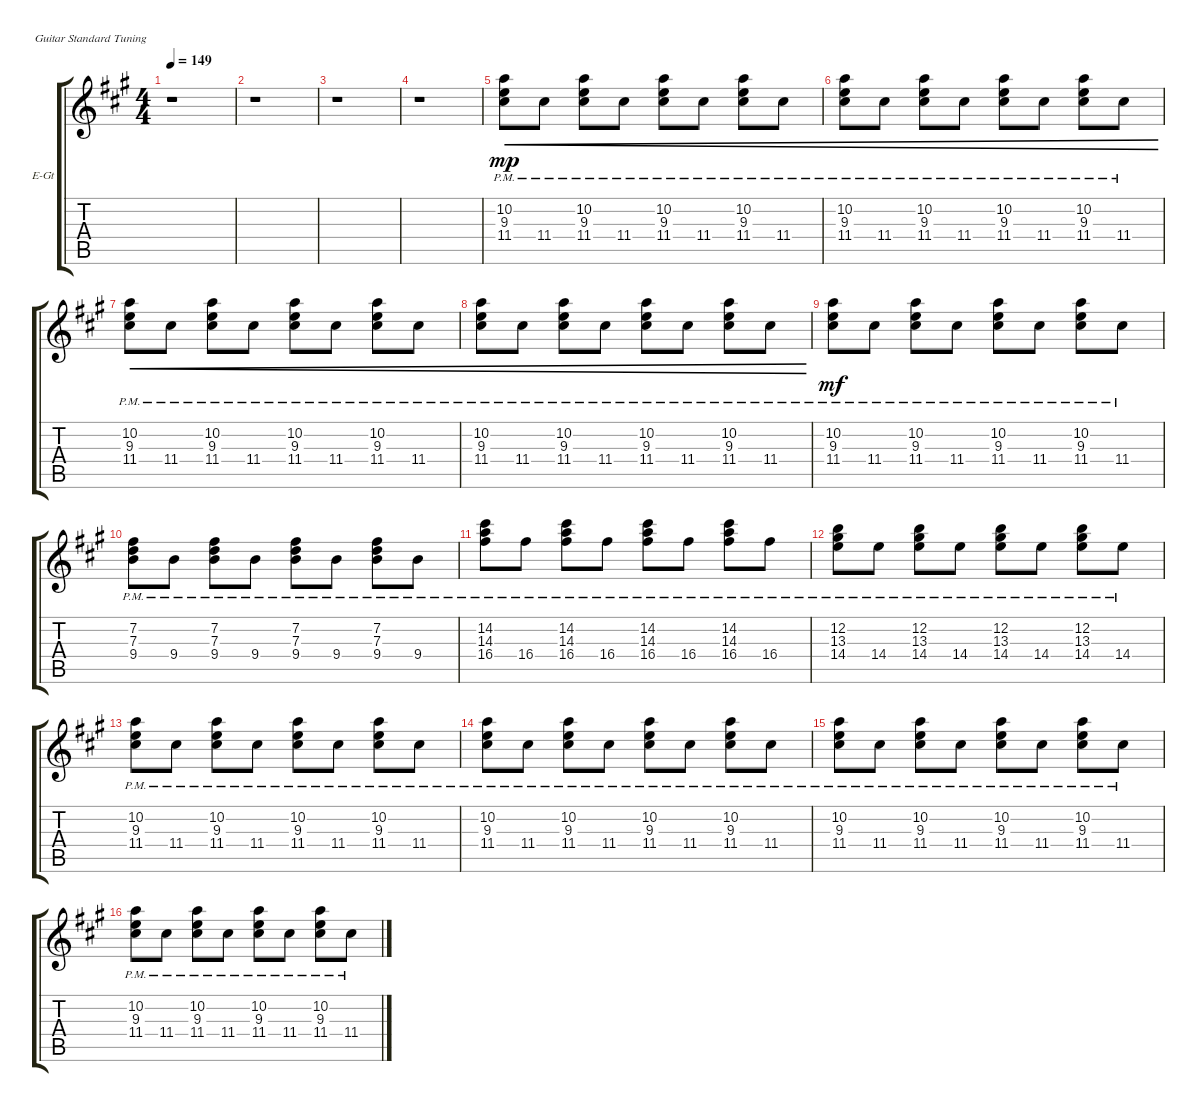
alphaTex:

\defaultSystemsLayout 4
\bracketExtendMode groupsimilarinstruments
\firstSystemTrackNameOrientation horizontal
\otherSystemsTrackNameOrientation horizontal
\track ("Guitar 3" "E-Gt") {instrument distortionguitar}
\staff {score tabs}
\tuning (E4 B3 G3 D3 A2 E2)
\ts (4 4)
\tempo 149
\clef g2
\scale
0.333333
\ks a
r.1{dy mp} |
\scale
0.333333 r.1 |
\scale
0.333333 r.1 |
\scale
0.333333 r.1 |
\scale
0.333333 (9.3{pm} 10.2{pm} 11.4{pm}).8{cre} 11.4{pm}.8{cre} (9.3{pm} 10.2{pm} 11.4{pm}).8{cre} 11.4{pm}.8{cre} (9.3{pm} 10.2{pm} 11.4{pm}).8{cre} 11.4{pm}.8{cre} (9.3{pm} 10.2{pm} 11.4{pm}).8{cre} 11.4{pm}.8{cre} |
\scale
0.333333 (9.3{pm} 10.2{pm} 11.4{pm}).8{cre} 11.4{pm}.8{cre} (9.3{pm} 10.2{pm} 11.4{pm}).8{cre} 11.4{pm}.8{cre} (9.3{pm} 10.2{pm} 11.4{pm}).8{cre} 11.4{pm}.8{cre} (9.3{pm} 10.2{pm} 11.4{pm}).8{cre} 11.4{pm}.8{cre} |
\scale
0.333333 (9.3{pm} 10.2{pm} 11.4{pm}).8{cre} 11.4{pm}.8{cre} (9.3{pm} 10.2{pm} 11.4{pm}).8{cre} 11.4{pm}.8{cre} (9.3{pm} 10.2{pm} 11.4{pm}).8{cre} 11.4{pm}.8{cre} (9.3{pm} 10.2{pm} 11.4{pm}).8{cre} 11.4{pm}.8{cre} |
\scale
0.333333 (9.3{pm} 10.2{pm} 11.4{pm}).8{cre} 11.4{pm}.8{cre} (9.3{pm} 10.2{pm} 11.4{pm}).8{cre} 11.4{pm}.8{cre} (9.3{pm} 10.2{pm} 11.4{pm}).8{cre} 11.4{pm}.8{cre} (9.3{pm} 10.2{pm} 11.4{pm}).8{cre} 11.4{pm}.8{cre} |
\scale
0.333333 (9.3{pm} 10.2{pm} 11.4{pm}).8{dy mf} 11.4{pm}.8 (9.3{pm} 10.2{pm} 11.4{pm}).8 11.4{pm}.8 (9.3{pm} 10.2{pm} 11.4{pm}).8 11.4{pm}.8 (9.3{pm} 10.2{pm} 11.4{pm}).8 11.4{pm}.8 |
\scale
0.333333 (7.2{pm} 7.3{pm} 9.4{pm}).8 9.4{pm}.8 (7.2{pm} 7.3{pm} 9.4{pm}).8 9.4{pm}.8 (7.2{pm} 7.3{pm} 9.4{pm}).8 9.4{pm}.8 (7.2{pm} 7.3{pm} 9.4{pm}).8 9.4{pm}.8 |
\scale
0.333333 (16.4{pm} 14.3{pm} 14.2{pm}).8 16.4{pm}.8 (16.4{pm} 14.3{pm} 14.2{pm}).8 16.4{pm}.8 (16.4{pm} 14.3{pm} 14.2{pm}).8 16.4{pm}.8 (16.4{pm} 14.3{pm} 14.2{pm}).8 16.4{pm}.8 |
(12.2{pm} 13.3{pm} 14.4{pm}).8 14.4{pm}.8 (12.2{pm} 13.3{pm} 14.4{pm}).8 14.4{pm}.8 (12.2{pm} 13.3{pm} 14.4{pm}).8 14.4{pm}.8 (12.2{pm} 13.3{pm} 14.4{pm}).8 14.4{pm}.8 |
(9.3{pm} 10.2{pm} 11.4{pm}).8 11.4{pm}.8 (9.3{pm} 10.2{pm} 11.4{pm}).8 11.4{pm}.8 (9.3{pm} 10.2{pm} 11.4{pm}).8 11.4{pm}.8 (9.3{pm} 10.2{pm} 11.4{pm}).8 11.4{pm}.8 |
(9.3{pm} 10.2{pm} 11.4{pm}).8 11.4{pm}.8 (9.3{pm} 10.2{pm} 11.4{pm}).8 11.4{pm}.8 (9.3{pm} 10.2{pm} 11.4{pm}).8 11.4{pm}.8 (9.3{pm} 10.2{pm} 11.4{pm}).8 11.4{pm}.8 |
(9.3{pm} 10.2{pm} 11.4{pm}).8 11.4{pm}.8 (9.3{pm} 10.2{pm} 11.4{pm}).8 11.4{pm}.8 (9.3{pm} 10.2{pm} 11.4{pm}).8 11.4{pm}.8 (9.3{pm} 10.2{pm} 11.4{pm}).8 11.4{pm}.8 |
(9.3{pm} 10.2{pm} 11.4{pm}).8 11.4{pm}.8 (9.3{pm} 10.2{pm} 11.4{pm}).8 11.4{pm}.8 (9.3{pm} 10.2{pm} 11.4{pm}).8 11.4{pm}.8 (9.3{pm} 10.2{pm} 11.4{pm}).8 11.4{pm}.8
